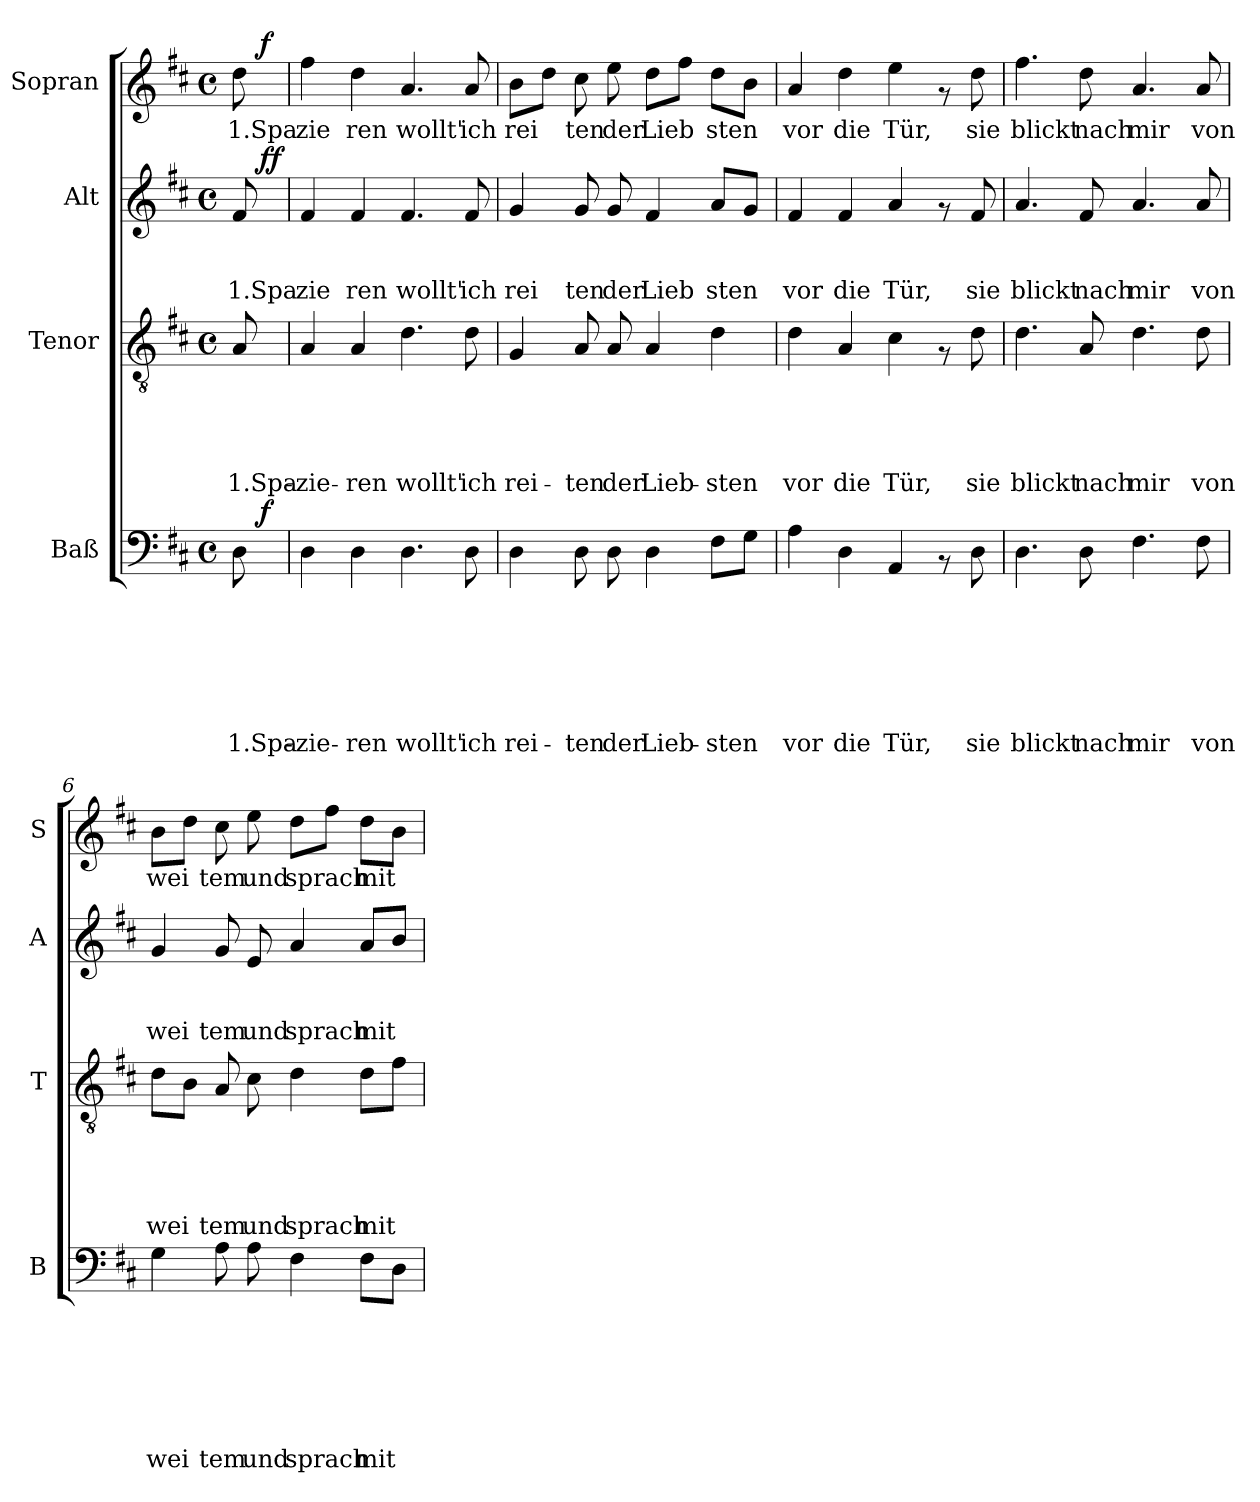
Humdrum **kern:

**kern	**text	**text	**text	**text	**text	**text	**text	**dynam	**kern	**text	**text	**text	**text	**text	**kern	**text	**text	**text	**dynam	**kern	**text	**dynam
*part4	*part4	*part4	*part4	*part4	*part4	*part4	*part4	*part4	*part3	*part3	*part3	*part3	*part3	*part3	*part2	*part2	*part2	*part2	*part2	*part1	*part1	*part1
*staff4	*staff4	*staff4	*staff4	*staff4	*staff4	*staff4	*staff4	*staff4	*staff3	*staff3	*staff3	*staff3	*staff3	*staff3	*staff2	*staff2	*staff2	*staff2	*staff2	*staff1	*staff1	*staff1
*I"Baß	*	*	*	*	*	*	*	*	*I"Tenor	*	*	*	*	*	*I"Alt	*	*	*	*	*I"Sopran	*	*
*I'B	*	*	*	*	*	*	*	*	*I'T	*	*	*	*	*	*I'A	*	*	*	*	*I'S	*	*
*clefF4	*	*	*	*	*	*	*	*	*clefGv2	*	*	*	*	*	*clefG2	*	*	*	*	*clefG2	*	*
*k[f#c#]	*	*	*	*	*	*	*	*	*k[f#c#]	*	*	*	*	*	*k[f#c#]	*	*	*	*	*k[f#c#]	*	*
*D:	*	*	*	*	*	*	*	*	*D:	*	*	*	*	*	*D:	*	*	*	*	*D:	*	*
*M4/4	*	*	*	*	*	*	*	*	*M4/4	*	*	*	*	*	*M4/4	*	*	*	*	*M4/4	*	*
*met(c)	*	*	*	*	*	*	*	*	*met(c)	*	*	*	*	*	*met(c)	*	*	*	*	*met(c)	*	*
=1	=1	=1	=1	=1	=1	=1	=1	=1	=1	=1	=1	=1	=1	=1	=1	=1	=1	=1	=1	=1	=1	=1
!	!	!	!	!	!	!	!LO:LY:a:rj	!	!	!	!	!	!	!LO:LY:b:rj	!	!	!	!LO:LY:a:rj	!	!	!LO:LY:b:rj	!
*^	*	*	*	*	*	*	*	*	*	*	*	*	*	*	*^	*	*	*	*	*^	*	*
8D\	16ryy	.	.	.	.	.	.	1.Spa-	.	8A/	.	.	.	.	1.Spa-	8f#/	16ryy	.	.	1.Spa	.	8dd\	16ryy	1.Spa	.
!	!	!	!	!	!	!	!	!	!LO:DY:a	!	!	!	!	!	!	!	!	!	!	!	!LO:DY:a	!	!	!	!
!	!	!	!	!	!	!	!	!	!	!	!	!	!	!	!	!	!	!	!	!	!LO:DY:n=1:b	!	!	!	!LO:DY:a
.	16ryy	.	.	.	.	.	.	.	f	.	.	.	.	.	.	.	16ryy	.	.	.	f f	.	16ryy	.	f
=2	=2	=2	=2	=2	=2	=2	=2	=2	=2	=2	=2	=2	=2	=2	=2	=2	=2	=2	=2	=2	=2	=2	=2	=2	=2
!	!	!	!	!	!	!	!	!LO:LY:a:rj	!	!	!	!	!	!	!LO:LY:b:rj	!	!	!	!	!LO:LY:a:rj	!	!	!	!LO:LY:b:rj	!
*	*	*	*	*	*	*	*	*	*	*	*	*	*	*	*	*v	*v	*	*	*	*	*	*	*	*
*v	*v	*	*	*	*	*	*	*	*	*	*	*	*	*	*	*	*	*	*	*	*v	*v	*	*
4D\	.	.	.	.	.	.	-zie-	.	4A/	.	.	.	.	-zie-	4f#/	.	.	zie	.	4ff#\	zie	.
!	!	!	!	!	!	!	!LO:LY:a:rj	!	!	!	!	!	!	!LO:LY:b:rj	!	!	!	!LO:LY:a:rj	!	!	!LO:LY:b:rj	!
4D\	.	.	.	.	.	.	-ren	.	4A/	.	.	.	.	-ren	4f#/	.	.	ren	.	4dd\	ren	.
!	!	!	!	!	!	!	!LO:LY:a:rj	!	!	!	!	!	!	!LO:LY:b:rj	!	!	!	!LO:LY:a:rj	!	!	!LO:LY:b:rj	!
4.D\	.	.	.	.	.	.	wollt'	.	4.d\	.	.	.	.	wollt'	4.f#/	.	.	wollt'	.	4.a/	wollt'	.
!	!	!	!	!	!	!	!LO:LY:a:rj	!	!	!	!	!	!	!LO:LY:b:rj	!	!	!	!LO:LY:a:rj	!	!	!LO:LY:b:rj	!
8D\	.	.	.	.	.	.	ich	.	8d\	.	.	.	.	ich	8f#/	.	.	ich	.	8a/	ich	.
=3	=3	=3	=3	=3	=3	=3	=3	=3	=3	=3	=3	=3	=3	=3	=3	=3	=3	=3	=3	=3	=3	=3
!	!	!	!	!	!	!	!LO:LY:a:rj	!	!	!	!	!	!	!LO:LY:b:rj	!	!	!	!LO:LY:a:rj	!	!	!LO:LY:b:rj	!
4D\	.	.	.	.	.	.	rei-	.	4G/	.	.	.	.	rei-	4g/	.	.	rei	.	8b\L	rei	.
.	.	.	.	.	.	.	.	.	.	.	.	.	.	.	.	.	.	.	.	8dd\J	.	.
!	!	!	!	!	!	!	!LO:LY:a:rj	!	!	!	!	!	!	!LO:LY:b:rj	!	!	!	!LO:LY:a:rj	!	!	!LO:LY:b:rj	!
8D\	.	.	.	.	.	.	-ten	.	8A/	.	.	.	.	-ten	8g/	.	.	ten	.	8cc#\	ten	.
!	!	!	!	!	!	!	!LO:LY:a:rj	!	!	!	!	!	!	!LO:LY:b:rj	!	!	!	!LO:LY:a:rj	!	!	!LO:LY:b:rj	!
8D\	.	.	.	.	.	.	der	.	8A/	.	.	.	.	der	8g/	.	.	der	.	8ee\	der	.
!	!	!	!	!	!	!	!LO:LY:a:rj	!	!	!	!	!	!	!LO:LY:b:rj	!	!	!	!LO:LY:a:rj	!	!	!LO:LY:b:rj	!
4D\	.	.	.	.	.	.	Lieb-	.	4A/	.	.	.	.	Lieb-	4f#/	.	.	Lieb	.	8dd\L	Lieb	.
.	.	.	.	.	.	.	.	.	.	.	.	.	.	.	.	.	.	.	.	8ff#\J	.	.
!	!	!	!	!	!	!	!LO:LY:a:rj	!	!	!	!	!	!	!LO:LY:b:rj	!	!	!	!LO:LY:a:rj	!	!	!LO:LY:b:rj	!
8F#\L	.	.	.	.	.	.	-sten	.	4d\	.	.	.	.	-sten	8a/L	.	.	sten	.	8dd\L	sten	.
8G\J	.	.	.	.	.	.	.	.	.	.	.	.	.	.	8g/J	.	.	.	.	8b\J	.	.
=4	=4	=4	=4	=4	=4	=4	=4	=4	=4	=4	=4	=4	=4	=4	=4	=4	=4	=4	=4	=4	=4	=4
!	!	!	!	!	!	!	!LO:LY:a:rj	!	!	!	!	!	!	!LO:LY:b:rj	!	!	!	!LO:LY:a:rj	!	!	!LO:LY:b:rj	!
4A\	.	.	.	.	.	.	vor	.	4d\	.	.	.	.	vor	4f#/	.	.	vor	.	4a/	vor	.
!	!	!	!	!	!	!	!LO:LY:a:rj	!	!	!	!	!	!	!LO:LY:b:rj	!	!	!	!LO:LY:a:rj	!	!	!LO:LY:b:rj	!
4D\	.	.	.	.	.	.	die	.	4A/	.	.	.	.	die	4f#/	.	.	die	.	4dd\	die	.
!	!	!	!	!	!	!	!LO:LY:a:rj	!	!	!	!	!	!	!LO:LY:b:rj	!	!	!	!LO:LY:a:rj	!	!	!LO:LY:b:rj	!
4AA/	.	.	.	.	.	.	Tür,	.	4c#\	.	.	.	.	Tür,	4a/	.	.	Tür,	.	4ee\	Tür,	.
8rAA	.	.	.	.	.	.	.	.	8rF	.	.	.	.	.	8rf	.	.	.	.	8rf	.	.
!	!	!	!	!	!	!	!LO:LY:a:rj	!	!	!	!	!	!	!LO:LY:b:rj	!	!	!	!LO:LY:a:rj	!	!	!LO:LY:b:rj	!
8D\	.	.	.	.	.	.	sie	.	8d\	.	.	.	.	sie	8f#/	.	.	sie	.	8dd\	sie	.
=5	=5	=5	=5	=5	=5	=5	=5	=5	=5	=5	=5	=5	=5	=5	=5	=5	=5	=5	=5	=5	=5	=5
!	!	!	!	!	!	!	!LO:LY:a:rj	!	!	!	!	!	!	!LO:LY:b:rj	!	!	!	!LO:LY:a:rj	!	!	!LO:LY:b:rj	!
4.D\	.	.	.	.	.	.	blickt	.	4.d\	.	.	.	.	blickt	4.a/	.	.	blickt	.	4.ff#\	blickt	.
!	!	!	!	!	!	!	!LO:LY:a:rj	!	!	!	!	!	!	!LO:LY:b:rj	!	!	!	!LO:LY:a:rj	!	!	!LO:LY:b:rj	!
8D\	.	.	.	.	.	.	nach	.	8A/	.	.	.	.	nach	8f#/	.	.	nach	.	8dd\	nach	.
!	!	!	!	!	!	!	!LO:LY:a:rj	!	!	!	!	!	!	!LO:LY:b:rj	!	!	!	!LO:LY:a:rj	!	!	!LO:LY:b:rj	!
4.F#\	.	.	.	.	.	.	mir	.	4.d\	.	.	.	.	mir	4.a/	.	.	mir	.	4.a/	mir	.
!	!	!	!	!	!	!	!LO:LY:a:rj	!	!	!	!	!	!	!LO:LY:b:rj	!	!	!	!LO:LY:a:rj	!	!	!LO:LY:b:rj	!
8F#\	.	.	.	.	.	.	von	.	8d\	.	.	.	.	von	8a/	.	.	von	.	8a/	von	.
!!LO:LB:g=z
=6	=6	=6	=6	=6	=6	=6	=6	=6	=6	=6	=6	=6	=6	=6	=6	=6	=6	=6	=6	=6	=6	=6
!	!	!	!	!	!	!	!LO:LY:a:rj	!	!	!	!	!	!	!LO:LY:b:rj	!	!	!	!LO:LY:a:rj	!	!	!LO:LY:b:rj	!
4G\	.	.	.	.	.	.	wei	.	8d\L	.	.	.	.	wei	4g/	.	.	wei	.	8b\L	wei	.
.	.	.	.	.	.	.	.	.	8B\J	.	.	.	.	.	.	.	.	.	.	8dd\J	.	.
!	!	!	!	!	!	!	!LO:LY:a:rj	!	!	!	!	!	!	!LO:LY:b:rj	!	!	!	!LO:LY:a:rj	!	!	!LO:LY:b:rj	!
8A\	.	.	.	.	.	.	tem	.	8A/	.	.	.	.	tem	8g/	.	.	tem	.	8cc#\	tem	.
!	!	!	!	!	!	!	!LO:LY:a:rj	!	!	!	!	!	!	!LO:LY:b:rj	!	!	!	!LO:LY:a:rj	!	!	!LO:LY:b:rj	!
8A\	.	.	.	.	.	.	und	.	8c#\	.	.	.	.	und	8e/	.	.	und	.	8ee\	und	.
!	!	!	!	!	!	!	!LO:LY:a:rj	!	!	!	!	!	!	!LO:LY:b:rj	!	!	!	!LO:LY:a:rj	!	!	!LO:LY:b:rj	!
4F#\	.	.	.	.	.	.	sprach	.	4d\	.	.	.	.	sprach	4a/	.	.	sprach	.	8dd\L	sprach	.
.	.	.	.	.	.	.	.	.	.	.	.	.	.	.	.	.	.	.	.	8ff#\J	.	.
!	!	!	!	!	!	!	!LO:LY:a:rj	!	!	!	!	!	!	!LO:LY:b:rj	!	!	!	!LO:LY:a:rj	!	!	!LO:LY:b:rj	!
8F#\L	.	.	.	.	.	.	mit	.	8d\L	.	.	.	.	mit	8a/L	.	.	mit	.	8dd\L	mit	.
8D\J	.	.	.	.	.	.	.	.	8f#\J	.	.	.	.	.	8b/J	.	.	.	.	8b\J	.	.
=	=	=	=	=	=	=	=	=	=	=	=	=	=	=	=	=	=	=	=	=	=	=
*-	*-	*-	*-	*-	*-	*-	*-	*-	*-	*-	*-	*-	*-	*-	*-	*-	*-	*-	*-	*-	*-	*-
